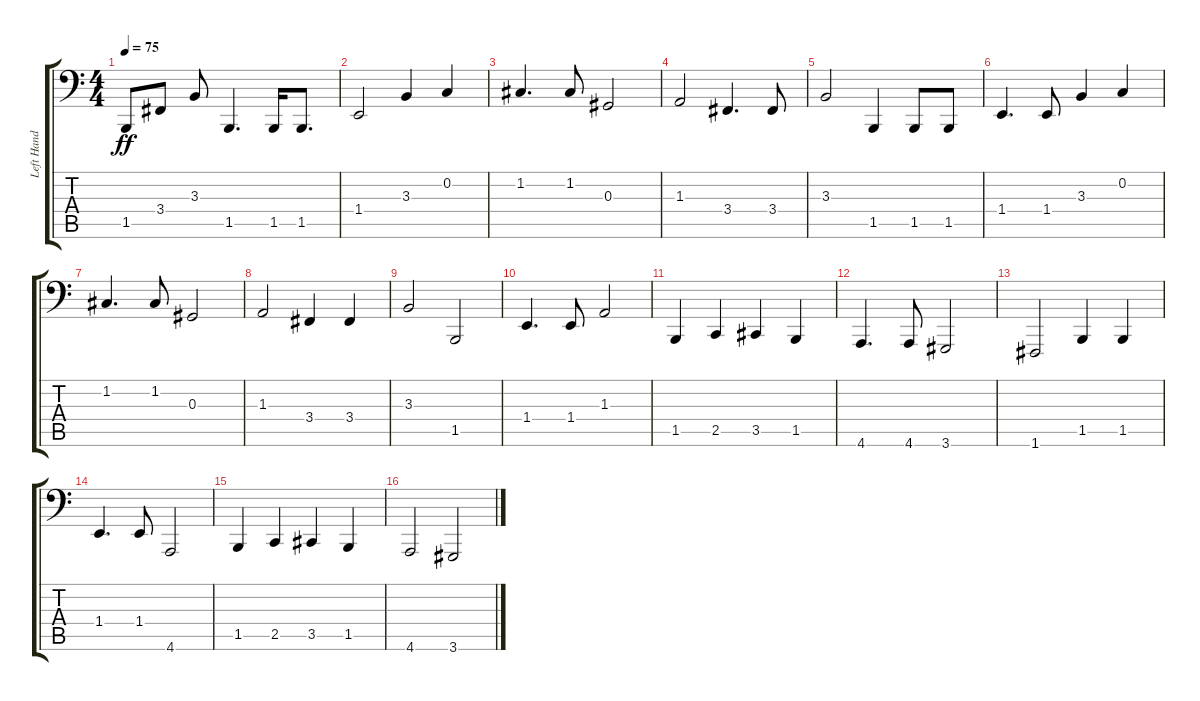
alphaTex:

\track ("Left Hand" "Left Hand") {instrument acousticgrandpiano}
\staff {score tabs}
\tuning (F3 C3 Ab2 Eb2 Bb1 F1) {hide}
\ts (4 4)
\tempo 75
\clef f4
\ks c
1.5.8{dy ff} 3.4.8 3.3.8 1.5.4{d} 1.5.16 1.5.8{d} |
1.4.2 3.3.4 0.2.4 |
1.2.4{d} 1.2.8 0.3.2 |
1.3.2 3.4.4{d} 3.4.8 |
3.3.2 1.5.4 1.5.8 1.5.8 |
1.4.4{d} 1.4.8 3.3.4 0.2.4 |
1.2.4{d} 1.2.8 0.3.2 |
1.3.2 3.4.4 3.4.4 |
3.3.2 1.5.2 |
1.4.4{d volume 15} 1.4.8 1.3.2 |
1.5.4 2.5.4 3.5.4 1.5.4 |
4.6.4{d} 4.6.8 3.6.2 |
1.6.2 1.5.4 1.5.4 |
1.4.4{d} 1.4.8 4.6.2 |
1.5.4 2.5.4 3.5.4 1.5.4 |
4.6.2 3.6.2
